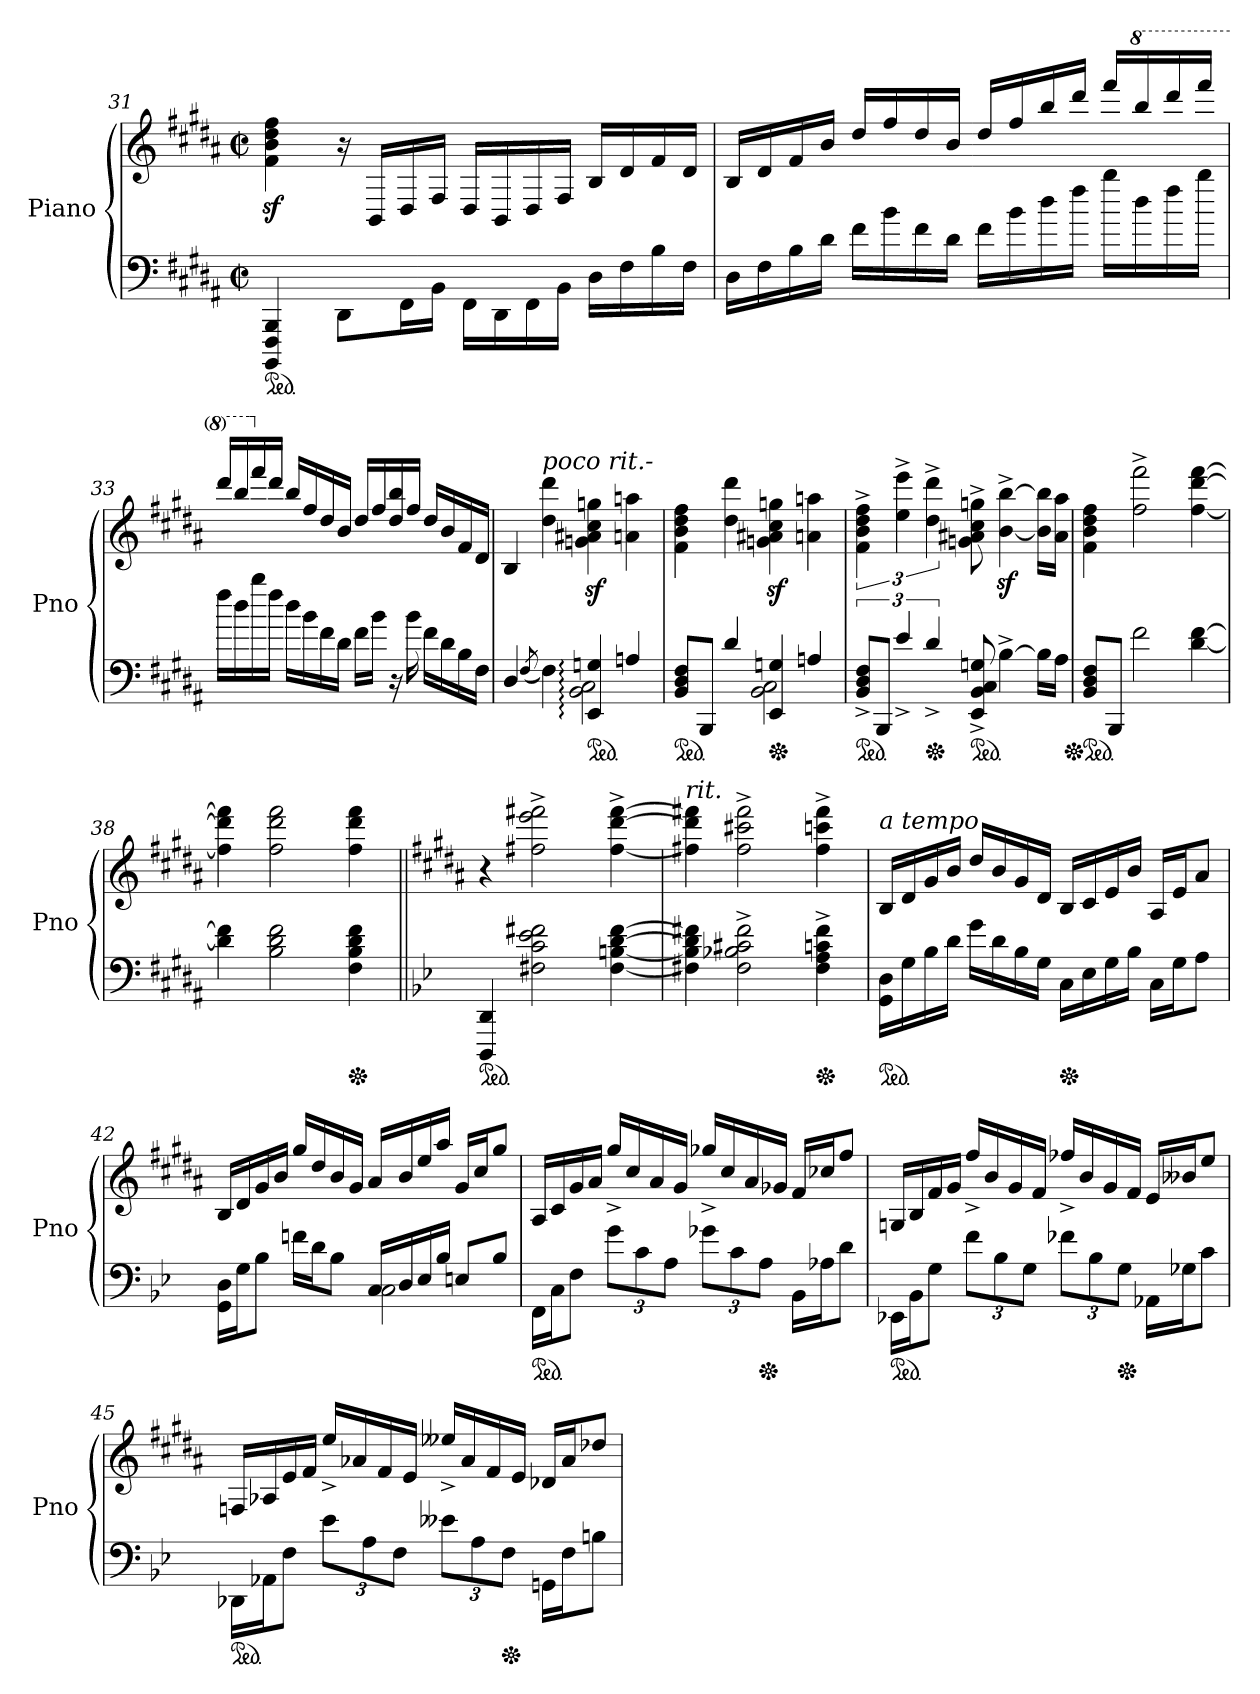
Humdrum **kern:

**kern	**kern
*part2	*part1
*staff2	*staff1
*I"Piano	*I"Piano
*I'Pno	*I'Pno
*clefF4	*clefG2
*k[f#c#g#d#a#]	*k[f#c#g#d#a#]
*M2/2	*M2/2
*met(c|)	*met(c|)
*ped	*
=31	=31
4BBBB/ 4FFF#/ 4BBB/	4f#z\ 4bz\ 4dd#z\ 4ff#z\
8DD#\L	16r
.	16BB/LL
16FF#\L	16D#/
16BB\JJ	16F#/JJ
16FF#\LL	16D#/LL
16DD#\	16BB/
16FF#\	16D#/
16BB\JJ	16F#/JJ
16D#\LL	16B/LL
16F#\	16d#/
16B\	16f#/
16F#\JJ	16d#/JJ
=32	=32
16D#\LL	16B/LL
16F#\	16d#/
16B\	16f#/
16d#\JJ	16b/JJ
16f#\LL	16dd#/LL
16b\	16ff#/
16f#\	16dd#/
16d#\JJ	16b/JJ
16f#\LL	16dd#/LL
16b\	16ff#/
16dd#\	16bb/
16ff#\JJ	16ddd#/JJ
16bb\LL	16fff#/LL
*	*8va
16dd#\	16bbb/
16ff#\	16dddd#/
16bb\JJ	16ffff#/JJ
=33	=33
16ff#\LL	16dddd#/LL
16dd#\	16bbb/
*	*X8va
16bb\	16fff#/
16ff#\JJ	16ddd#/JJ
16dd#\LL	16bb/LL
16b\	16ff#/
16f#\	16dd#/
16d#\JJ	16b/JJ
16f#\LL	16dd#/LL
16b\JJ	16ff#/
16r	16dd#/ 16bb/
16b\	16ff#/JJ
16f#\LL	16dd#/LL
16d#\	16b/
16B\	16f#/
16F#\JJ	16d#/JJ
=34	=34
*^	*
4D#/	2ryy	4B/
(8qF#/	.	.
!	!	!LO:TX:a:i:t=poco rit.-
4F#\)	.	4dd#\ 4ddd#\
*ped	*	*
4EE:/ 4Gn:/	2BB:\ 2C#:\	4gnz\ 4a#Xz\ 4cc#z\ 4ggnz\
4An/	.	4an\ 4aan\
=35	=35	=35
*ped	*	*
8BB/ 8D#/ 8F#/L	2ryy	4f#\ 4b\ 4dd#\ 4ff#\
8BBB/J	.	.
4d#/	.	4dd#\ 4ddd#\
*Xped	*	*
4EE/ 4Gn/	2BB\ 2C#\	4gnz\ 4a#Xz\ 4cc#z\ 4ggnz\
4An/	.	4an\ 4aan\
*v	*v	*
=36	=36
*ped	*
12BB^/ 12D#^/ 12F#^/L	6f#^\ 6b^\ 6dd#^\ 6ff#^\
12BBB/J	.
6e^/	6ee^\ 6eee^\
*Xped	*
6d#^/	6dd#^\ 6ddd#^\
*ped	*
8EE^/ 8BB^/ 8C#^/ 8Gn^/	8gn^\ 8a#X^\ 8cc#^\ 8ggn^\
[4B^\	[4bz^\ [4bbz^\
16B\LL]	16b]\ 16bb]\LL
16A#\JJ	16a#\ 16aa#\JJ
=37	=37
*Xped	*
*ped	*
8BB/ 8D#/ 8F#/L	4f#\ 4b\ 4dd#\ 4ff#\
8BBB/J	.
2f#\	2ff#^\ 2fff#^\
[4d#\ [4f#\	[4ff#\ [4ddd#\ [4fff#\
=38	=38
4d#]\ 4f#]\	4ff#]\ 4ddd#]\ 4fff#]\
2B\ 2d#\ 2f#\	2ff#\ 2ddd#\ 2fff#\
*Xped	*
4F#\ 4B\ 4d#\ 4f#\	4ff#\ 4ddd#\ 4fff#\
=39||	=39||
*k[b-e-]	*
*ped	*
4DDD/ 4DD/	4r
2F#X\ 2c\ 2e-\ 2f#X\	2ff#X^\ 2eee^\ 2fff#X^\
[4F#\ [4Bn\ [4d\ [4f#\	[4ff#^\ [4ddd#^\ [4fff#^\
=40	=40
!	!LO:TX:a:i:t=rit.
4F#X]\ 4Bn]\ 4d]\ 4f#X]\	4ff#X]\ 4ddd#]\ 4fff#X]\
2F#^\ 2B-X^\ 2c#X^\ 2f#^\	2ff#^\ 2ccc#X^\ 2fff#^\
*Xped	*
4F#^\ 4A^\ 4cn^\ 4f#^\	4ff#^\ 4cccn^\ 4fff#^\
=41	=41
!	!LO:TX:a:i:t=a tempo
*ped	*
16GG\ 16D\LL	16B/LL
16G\	16d#/
16B-\	16g#/
16d\JJ	16b/JJ
16g\LL	16dd#/LL
16d\	16b/
16B-\	16g#/
16G\JJ	16d#/JJ
*Xped	*
16C\LL	16B/LL
16E-\	16c#/
16G\	16e/
16B-\JJ	16b/JJ
16C\LL	16A#/LL
16G\J	16e/J
8A\J	8a#/J
=42	=42
*^	*
16GG\ 16D\LL	4ryy	16B/LL
16G\J	.	16d#/
8B-\J	.	16g#/
.	.	16b/JJ
16fn\LL	4ryy	16gg#/LL
16d\J	.	16dd#/
8B-\J	.	16b/
.	.	16g#/JJ
16C/LL	2C\	16a#/LL
16D/	.	16b/
16E-/	.	16ee/
16B-/JJ	.	16aa#/JJ
8En/L	.	16g#/LL
.	.	16cc#/J
8B-/J	.	8gg#/J
*v	*v	*
=43	=43
*ped	*
16FF\LL	16A#/LL
16C\J	16c#/
8F\J	16g#/
.	16a#/JJ
12g\L	16gg#^>/LL
.	16cc#/
12c\	.
.	16a#/
12A\J	.
.	16g#/JJ
12g-X\L	16gg-X^>/LL
.	16cc#/
12c\	.
.	16a#/
*Xped	*
12A\J	.
.	16g-X/JJ
16BB-\LL	16f#/LL
16A-X\J	16cc-X/J
8d\J	8ff#/J
=44	=44
*ped	*
16EE-X\LL	16Gn/LL
16BB-\J	16B/
8G\J	16f#/
.	16g#/JJ
12f\L	16ff#^>/LL
.	16b/
12B-\	.
.	16g#/
12G\J	.
.	16f#/JJ
12f-X\L	16ff-X^>/LL
.	16b/
12B-\	.
.	16g#/
*Xped	*
12G\J	.
.	16f#/JJ
16AA-X\LL	16e/LL
16G-X\J	16b--X/J
8c\J	8ee/J
=45	=45
*ped	*
16DD-X\LL	16Fn/LL
16AA-X\J	16A-X/
8F\J	16e/
.	16f#/JJ
12e-\L	16ee^/LL
.	16a-X/
12A\	.
.	16f#/
12F\J	.
.	16e/JJ
12e--X\L	16ee--X^/LL
.	16a-/
12A\	.
.	16f#/
*Xped	*
12F\J	.
.	16e/JJ
16GGn\LL	16d-X/LL
16F\J	16a-/J
8Bn\J	8dd-X/J
=	=
*-	*-
